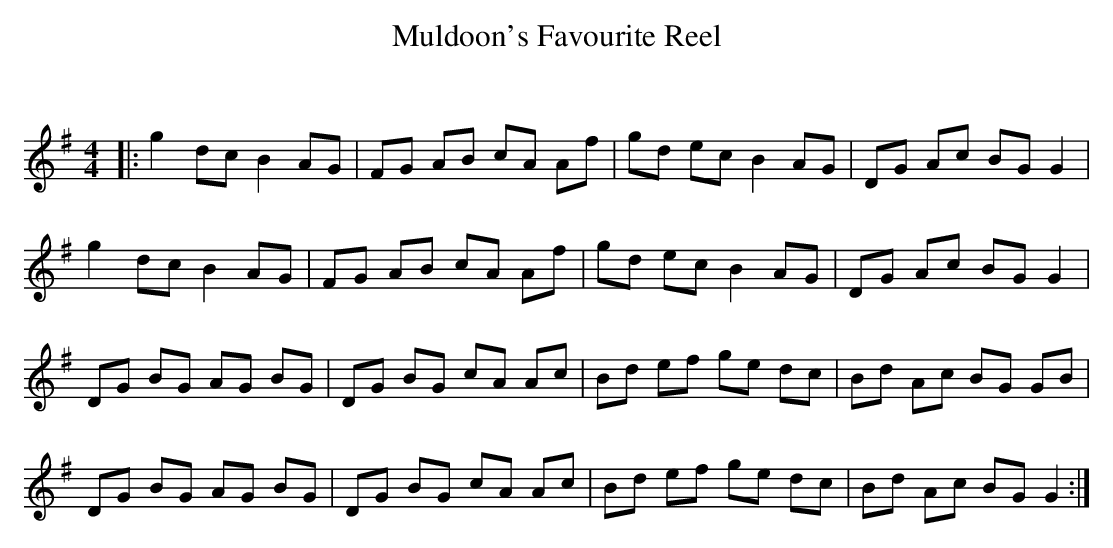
X:1
T: Muldoon's Favourite Reel
C:
Q: 232
K:G
M:4/4
L:1/8
|:g2 dc B2 AG|FG AB cA Af|gd ec B2 AG|DG Ac BG G2|
g2 dc B2 AG|FG AB cA Af|gd ec B2 AG|DG Ac BG G2|
DG BG AG BG|DG BG cA Ac|Bd ef ge dc|Bd Ac BG GB|
DG BG AG BG|DG BG cA Ac|Bd ef ge dc|Bd Ac BG G2:|
